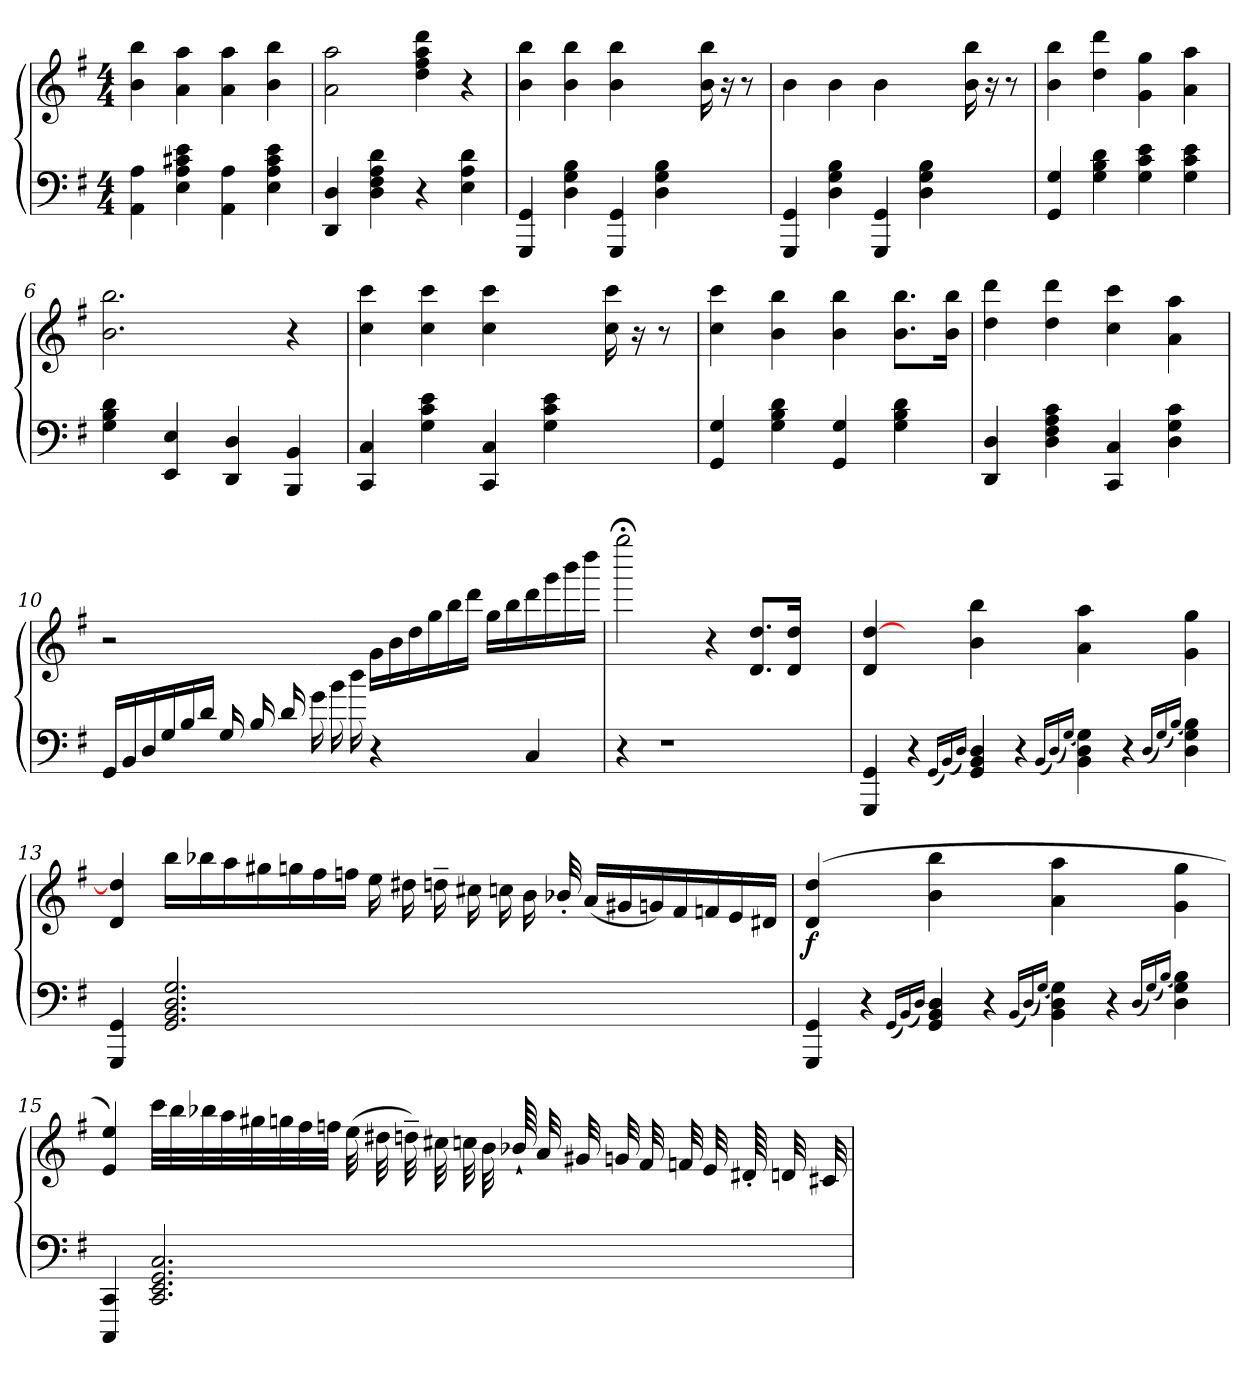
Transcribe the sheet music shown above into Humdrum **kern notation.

**kern	**kern	**dynam
*part1	*part1	*part1
*staff2	*staff1	*staff1/2
*clefF4	*clefG2	*
*k[f#]	*k[f#]	*
*M4/4	*M4/4	*
=1	=1	=1
4AA\ 4A\	4b\ 4bb\	.
4E\ 4A\ 4c#X\ 4e\	4a\ 4aa\	.
4AA\ 4A\	4a\ 4aa\	.
4E\ 4A\ 4c#\ 4e\	4b\ 4bb\	.
=2	=2	=2
4DD/ 4D/	2a\ 2aa\	.
4D\ 4F#\ 4A\ 4d\	.	.
4r	4dd\ 4ff#\ 4aa\ 4ddd\	.
4E\ 4A\ 4d\	4r	.
=3	=3	=3
4GGG/ 4GG/	4b\ 4bb\	.
4D\ 4G\ 4B\	4b\ 4bb\	.
4GGG/ 4GG/	4b\ 4bb\	.
4D\ 4G\ 4B\	4ryy	.
4ryy	16b\ 16bb\	.
.	16r	.
.	8r	.
=4	=4	=4
4GGG/ 4GG/	4b\	.
4D\ 4G\ 4B\	4b\	.
4GGG/ 4GG/	4b\	.
4D\ 4G\ 4B\	4ryy	.
4ryy	16b\ 16bb\	.
.	16r	.
.	8r	.
!!LO:LB:g=z
=5	=5	=5
4GG/ 4G/	4b\ 4bb\	.
4G\ 4B\ 4d\	4dd\ 4ddd\	.
4G\ 4c\ 4e\	4g\ 4gg\	.
4G\ 4c\ 4e\	4a\ 4aa\	.
=6	=6	=6
4G\ 4B\ 4d\	2.b\ 2.bb\	.
4EE/ 4E/	.	.
4DD/ 4D/	.	.
4BBB/ 4BB/	4r	.
=7	=7	=7
4CC/ 4C/	4cc\ 4ccc\	.
4G\ 4c\ 4e\	4cc\ 4ccc\	.
4CC/ 4C/	4cc\ 4ccc\	.
4G\ 4c\ 4e\	4ryy	.
4ryy	16cc\ 16ccc\	.
.	16r	.
.	8r	.
=8	=8	=8
4GG/ 4G/	4cc\ 4ccc\	.
4G\ 4B\ 4d\	4b\ 4bb\	.
4GG/ 4G/	4b\ 4bb\	.
4G\ 4B\ 4d\	8.b\ 8.bb\L	.
.	16b\ 16bb\Jk	.
!!LO:LB:g=z
=9	=9	=9
4DD/ 4D/	4dd\ 4ddd\	.
4D\ 4F#\ 4A\ 4c\	4dd\ 4ddd\	.
4CC/ 4C/	4cc\ 4ccc\	.
4D\ 4G\ 4c\	4a\ 4aa\	.
=10	=10	=10
16GG/LL	2r	.
16BB/	.	.
16D/	.	.
16G/	.	.
16B/	.	.
16d/JJ	.	.
16G/	.	.
16B/	.	.
16d/	4ryy	.
16g\	.	.
16b\	.	.
16dd\	.	.
4r	16g\LL	.
.	16b\	.
.	16dd\	.
.	16gg\	.
4ryy	16bb\	.
.	16ddd\JJ	.
.	16gg\LL	.
.	16bb\	.
4C/	16ddd\	.
.	16ggg\	.
.	16bbb\	.
.	16dddd\JJ	.
=11	=11	=11
4r	2gggg;<\	.
1r	.	.
.	4r	.
.	8.d/ 8.dd/L	.
.	16d/ 16dd/Jk	.
.	4ryy	.
!!LO:LB:g=z
=12	=12	=12
4GGG/ 4GG/	4d/ [4dd/	.
4r	4ryy	.
(16qqGG/LL	.	.
(16qqBB/)	.	.
16qqD/JJ)	.	.
4GG/ 4BB/ 4D/	4b\ 4bb\	.
4r	4ryy	.
(16qqBB/LL	.	.
(16qqD/)	.	.
(16qqG/JJ)	.	.
4BB\ 4D\ 4G\)	4a\ 4aa\	.
4r	4ryy	.
(16qqD/LL	.	.
(16qqG/)	.	.
(16qqB/JJ)	.	.
4D\ 4G\ 4B\)	4g\ 4gg\	.
=13	=13	=13
4GGG/ 4GG/	4d/ 4dd]/	.
2.GG/ 2.BB/ 2.D/ 2.G/	16bb\LL	.
.	16bb-X\	.
.	16aa\	.
.	16gg#X\	.
.	16ggn\	.
.	16ff#\	.
.	16ffn\JJ	.
.	16ee\	.
.	16dd#X\	.
.	16ddn~\	.
.	16cc#X\	.
.	16ccn\	.
2ryy	16b\	.
.	32b-X'/	.
.	(>16a/LL	.
.	16g#X/	.
.	16gn/)	.
.	16f#/	.
.	16fn/	.
.	16e/	.
.	16d#X/JJ	.
32ryy	.	.
!!LO:LB:g=z
=14	=14	=14
!	!	!LO:DY:b
4GGG/ 4GG/	(>4d/ 4dd/	f
4r	4ryy	.
(16qqGG/LL	.	.
(16qqBB/)	.	.
16qqD/JJ)	.	.
4GG/ 4BB/ 4D/	4b\ 4bb\	.
4r	4ryy	.
(16qqBB/LL	.	.
(16qqD/)	.	.
(16qqG/JJ)	.	.
4BB\ 4D\ 4G\)	4a\ 4aa\	.
4r	4ryy	.
(16qqD/LL	.	.
(16qqG/)	.	.
(16qqB/JJ)	.	.
4D\ 4G\ 4B\)	4g\ 4gg\	.
!!LO:LB:g=z
=15	=15	=15
4CCC/ 4CC/	4e/ 4ee/)	.
2.CC/ 2.EE/ 2.GG/ 2.C/	32ccc\LLL	.
.	32bb\	.
.	32bb-X\	.
.	32aa\	.
.	32gg#X\	.
.	32ggn\	.
.	32ff#\	.
.	32ffn\JJJ	.
.	(>32ee\	.
.	32dd#X\	.
.	32ddn~\)	.
.	32cc#X\	.
.	32ccn\	.
.	32b\	.
.	64b-X''/	.
.	32a/	.
.	32g#X/	.
.	32gn/	.
.	32f#/	.
.	32fn/	.
.	32e/	.
.	64d#X'/	.
.	32dn/	.
.	32c#X/	.
.	32ryy	.
=	=	=
*-	*-	*-
